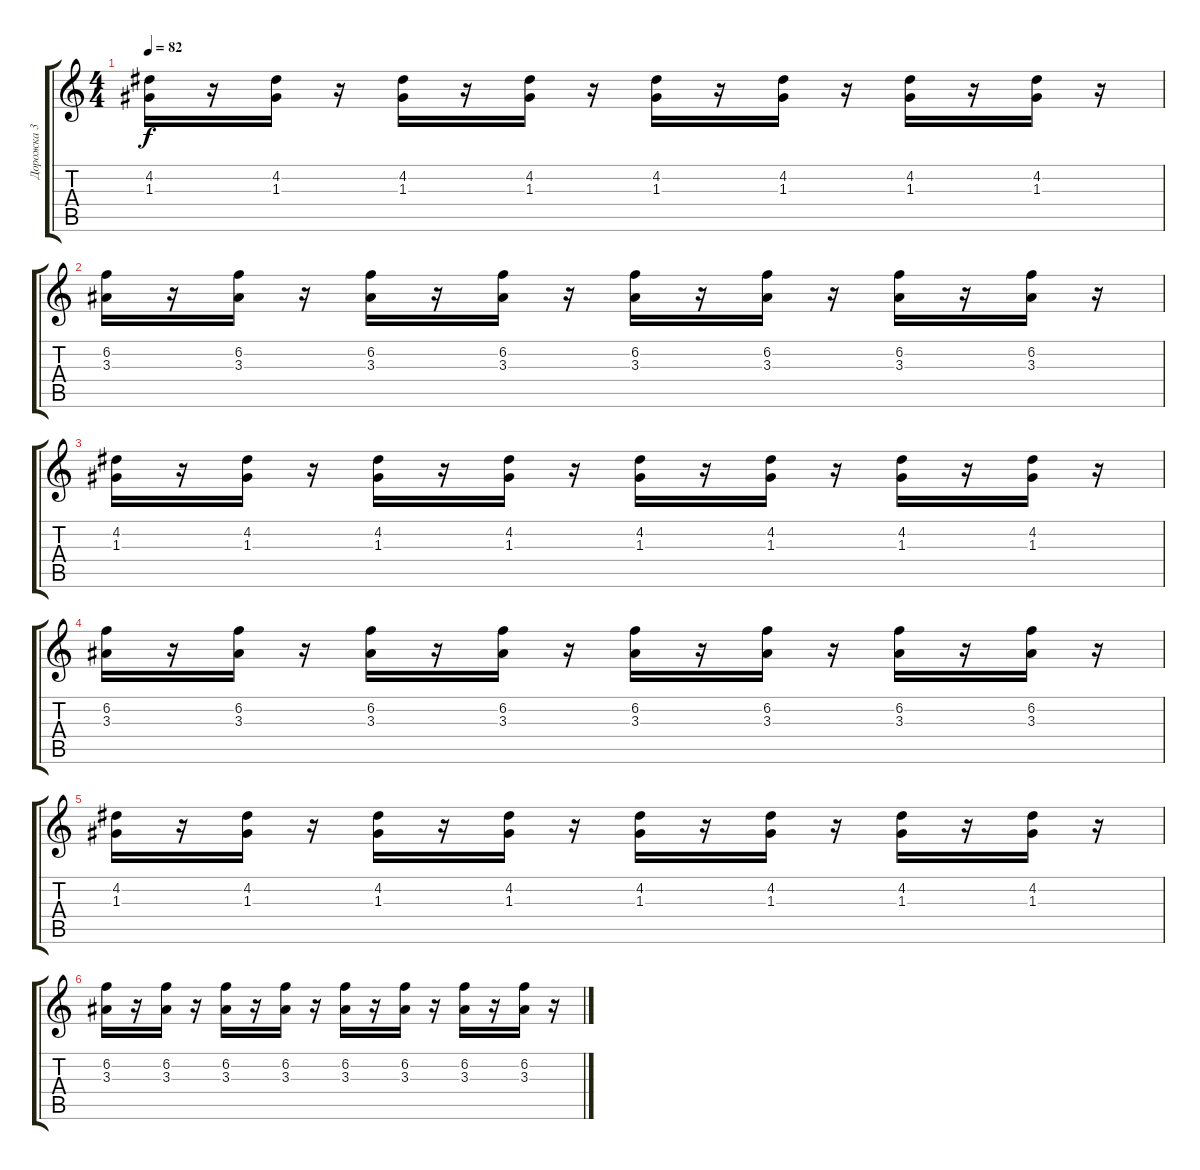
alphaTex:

\track ("Дорожка 3" "Дорожка 3") {instrument electricguitarmuted}
\staff {score tabs}
\tuning (E4 B3 G3 D3 A2 E2) {hide}
\ts (4 4)
\tempo 82
\clef g2
\ks c
(4.2 1.3).16{dy f} r.16 (4.2 1.3).16 r.16 (4.2 1.3).16 r.16 (4.2 1.3).16 r.16 (4.2 1.3).16 r.16 (4.2 1.3).16 r.16 (4.2 1.3).16 r.16 (4.2 1.3).16 r.16 |
(6.2 3.3).16 r.16 (6.2 3.3).16 r.16 (6.2 3.3).16 r.16 (6.2 3.3).16 r.16 (6.2 3.3).16 r.16 (6.2 3.3).16 r.16 (6.2 3.3).16 r.16 (6.2 3.3).16 r.16 |
(4.2 1.3).16 r.16 (4.2 1.3).16 r.16 (4.2 1.3).16 r.16 (4.2 1.3).16 r.16 (4.2 1.3).16 r.16 (4.2 1.3).16 r.16 (4.2 1.3).16 r.16 (4.2 1.3).16 r.16 |
(6.2 3.3).16 r.16 (6.2 3.3).16 r.16 (6.2 3.3).16 r.16 (6.2 3.3).16 r.16 (6.2 3.3).16 r.16 (6.2 3.3).16 r.16 (6.2 3.3).16 r.16 (6.2 3.3).16 r.16 |
(4.2 1.3).16 r.16 (4.2 1.3).16 r.16 (4.2 1.3).16 r.16 (4.2 1.3).16 r.16 (4.2 1.3).16 r.16 (4.2 1.3).16 r.16 (4.2 1.3).16 r.16 (4.2 1.3).16 r.16 |
(6.2 3.3).16 r.16 (6.2 3.3).16 r.16 (6.2 3.3).16 r.16 (6.2 3.3).16 r.16 (6.2 3.3).16 r.16 (6.2 3.3).16 r.16 (6.2 3.3).16 r.16 (6.2 3.3).16 r.16
